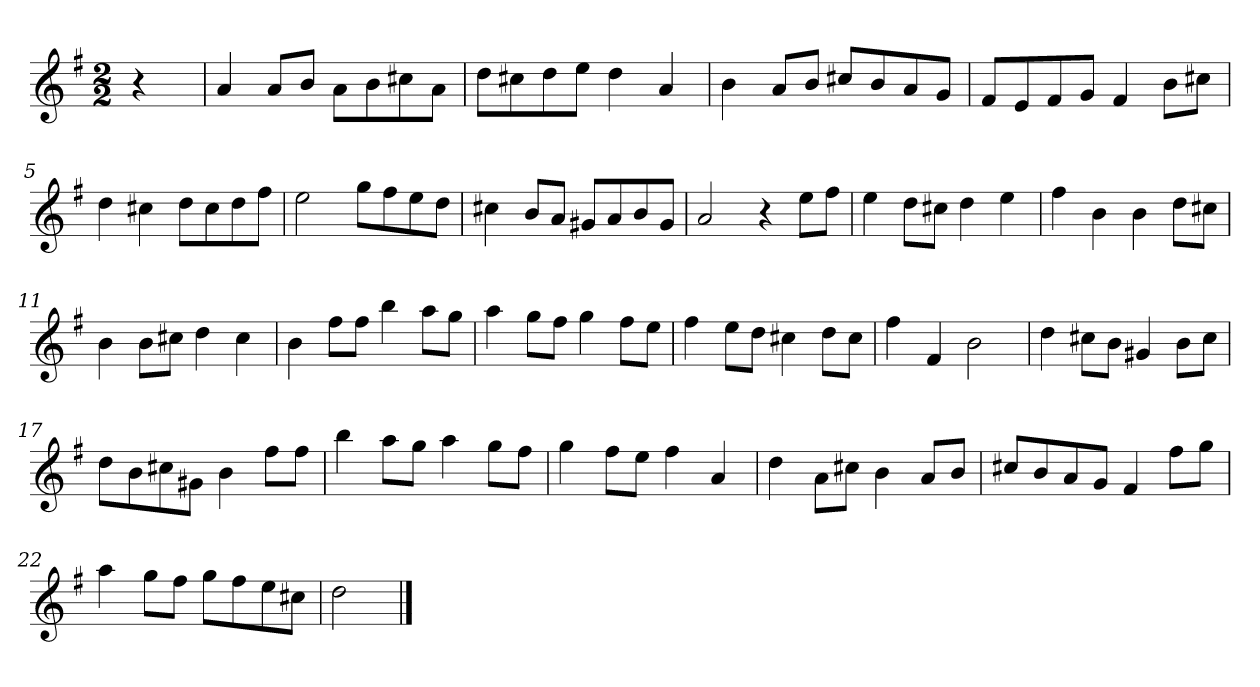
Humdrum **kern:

**kern
*part1
*staff1
*k[f#]
*M2/2
*MM120
=
4r
=1
4a
8aL
8bJ
8aL
8b
8cc#X
8aJ
=2
8ddL
8cc#X
8dd
8eeJ
4dd
4a
=3
4b
8aL
8bJ
8cc#XL
8b
8a
8gJ
=4
8f#L
8e
8f#
8gJ
4f#
8bL
8cc#XJ
=5
4dd
4cc#X
8ddL
8cc#
8dd
8ff#J
=6
2ee
8ggL
8ff#
8ee
8ddJ
=7
4cc#X
8bL
8aJ
8g#XL
8a
8b
8g#J
=8
2a
4r
8eeL
8ff#J
=9
4ee
8ddL
8cc#XJ
4dd
4ee
=10
4ff#
4b
4b
8ddL
8cc#XJ
=11
4b
8bL
8cc#XJ
4dd
4cc#
=12
4b
8ff#L
8ff#J
4bb
8aaL
8ggJ
=13
4aa
8ggL
8ff#J
4gg
8ff#L
8eeJ
=14
4ff#
8eeL
8ddJ
4cc#X
8ddL
8cc#J
=15
4ff#
4f#
2b
=16
4dd
8cc#XL
8bJ
4g#X
8bL
8cc#J
=17
8ddL
8b
8cc#X
8g#XJ
4b
8ff#L
8ff#J
=18
4bb
8aaL
8ggJ
4aa
8ggL
8ff#J
=19
4gg
8ff#L
8eeJ
4ff#
4a
=20
4dd
8aL
8cc#XJ
4b
8aL
8bJ
=21
8cc#XL
8b
8a
8gJ
4f#
8ff#L
8ggJ
=22
4aa
8ggL
8ff#J
8ggL
8ff#
8ee
8cc#XJ
=23
2dd
==
*-
